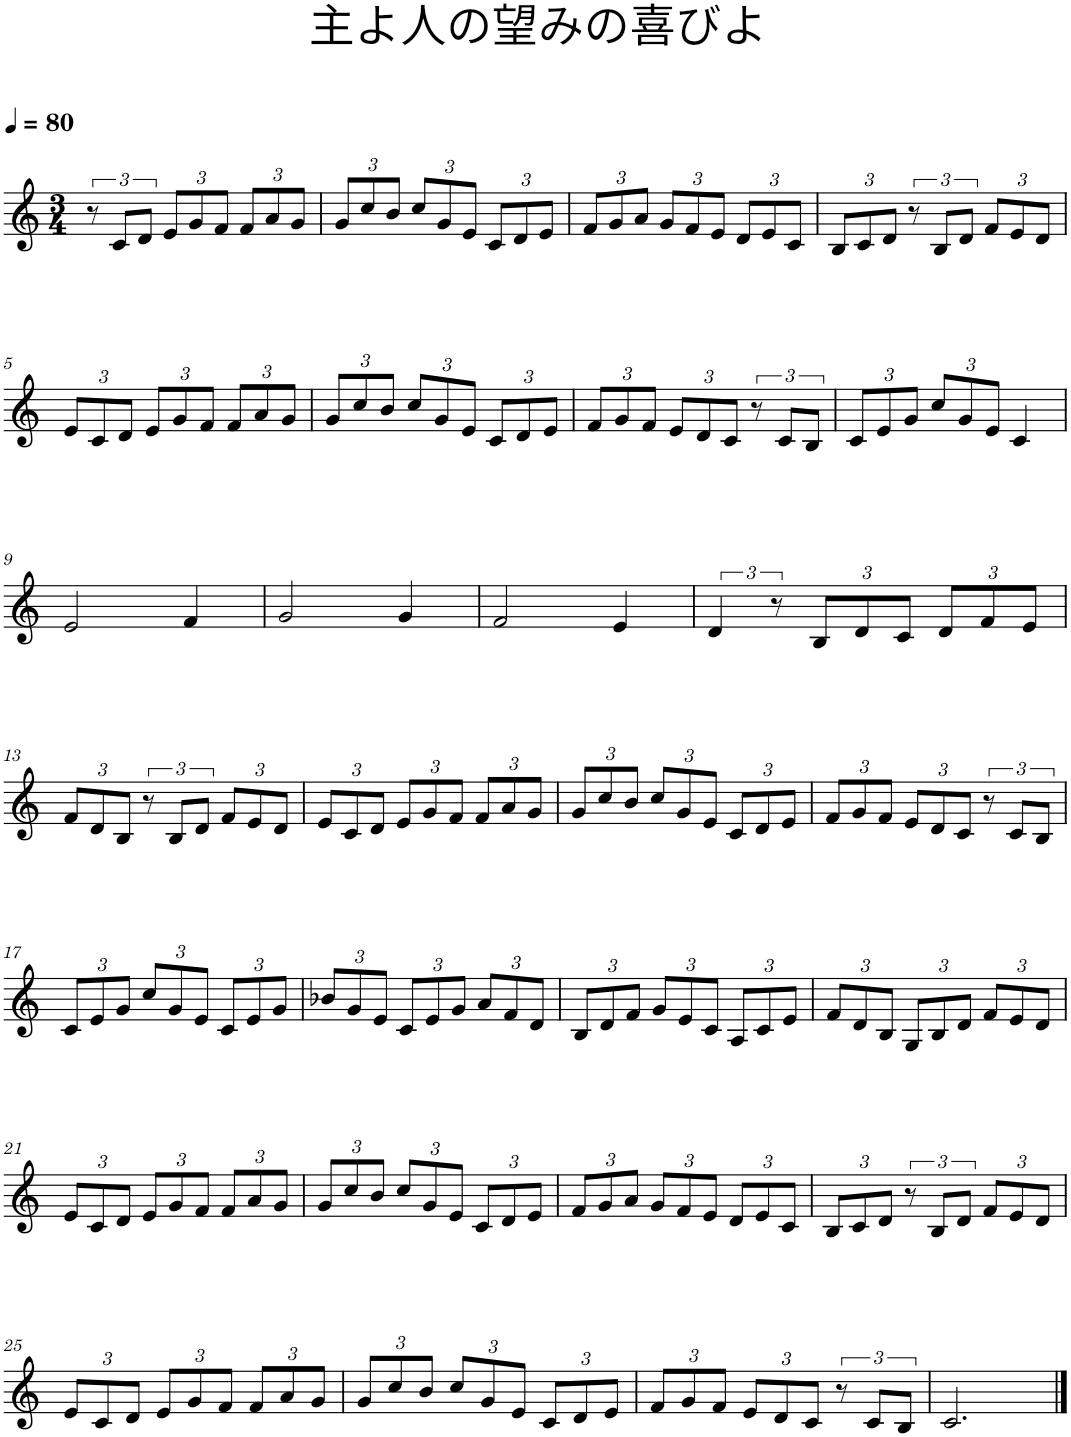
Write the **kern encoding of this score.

**kern
*part1
*staff1
*I"Piano
*I'Pno.
*clefG2
*k[]
*M3/4
*MM80
=1
12r
12c/L
12d/J
*Xbrackettup
12e/L
12g/
12f/J
12f/L
12a/
12g/J
=2
12g/L
12cc/
12b/J
12cc/L
12g/
12e/J
12c/L
12d/
12e/J
=3
12f/L
12g/
12a/J
12g/L
12f/
12e/J
12d/L
12e/
12c/J
=4
12B/L
12c/
12d/J
*brackettup
12r
12B/L
12d/J
*Xbrackettup
12f/L
12e/
12d/J
!!LO:LB:g=z
=5
12e/L
12c/
12d/J
12e/L
12g/
12f/J
12f/L
12a/
12g/J
=6
12g/L
12cc/
12b/J
12cc/L
12g/
12e/J
12c/L
12d/
12e/J
=7
12f/L
12g/
12f/J
12e/L
12d/
12c/J
*brackettup
12r
12c/L
12B/J
=8
*Xbrackettup
12c/L
12e/
12g/J
12cc/L
12g/
12e/J
4c/
!!LO:LB:g=z
=9
2e/
4f/
=10
2g/
4g/
=11
2f/
4e/
=12
*brackettup
6d/
12r
*Xbrackettup
12B/L
12d/
12c/J
12d/L
12f/
12e/J
!!LO:LB:g=z
=13
12f/L
12d/
12B/J
*brackettup
12r
12B/L
12d/J
*Xbrackettup
12f/L
12e/
12d/J
=14
12e/L
12c/
12d/J
12e/L
12g/
12f/J
12f/L
12a/
12g/J
=15
12g/L
12cc/
12b/J
12cc/L
12g/
12e/J
12c/L
12d/
12e/J
=16
12f/L
12g/
12f/J
12e/L
12d/
12c/J
*brackettup
12r
12c/L
12B/J
!!LO:LB:g=z
=17
*Xbrackettup
12c/L
12e/
12g/J
12cc/L
12g/
12e/J
12c/L
12e/
12g/J
=18
12b-X/L
12g/
12e/J
12c/L
12e/
12g/J
12a/L
12f/
12d/J
=19
12B/L
12d/
12f/J
12g/L
12e/
12c/J
12A/L
12c/
12e/J
=20
12f/L
12d/
12B/J
12G/L
12B/
12d/J
12f/L
12e/
12d/J
!!LO:LB:g=z
=21
12e/L
12c/
12d/J
12e/L
12g/
12f/J
12f/L
12a/
12g/J
=22
12g/L
12cc/
12b/J
12cc/L
12g/
12e/J
12c/L
12d/
12e/J
=23
12f/L
12g/
12a/J
12g/L
12f/
12e/J
12d/L
12e/
12c/J
=24
12B/L
12c/
12d/J
*brackettup
12r
12B/L
12d/J
*Xbrackettup
12f/L
12e/
12d/J
!!LO:LB:g=z
=25
12e/L
12c/
12d/J
12e/L
12g/
12f/J
12f/L
12a/
12g/J
=26
12g/L
12cc/
12b/J
12cc/L
12g/
12e/J
12c/L
12d/
12e/J
=27
12f/L
12g/
12f/J
12e/L
12d/
12c/J
*brackettup
12r
12c/L
12B/J
=28
2.c/
==
*-
